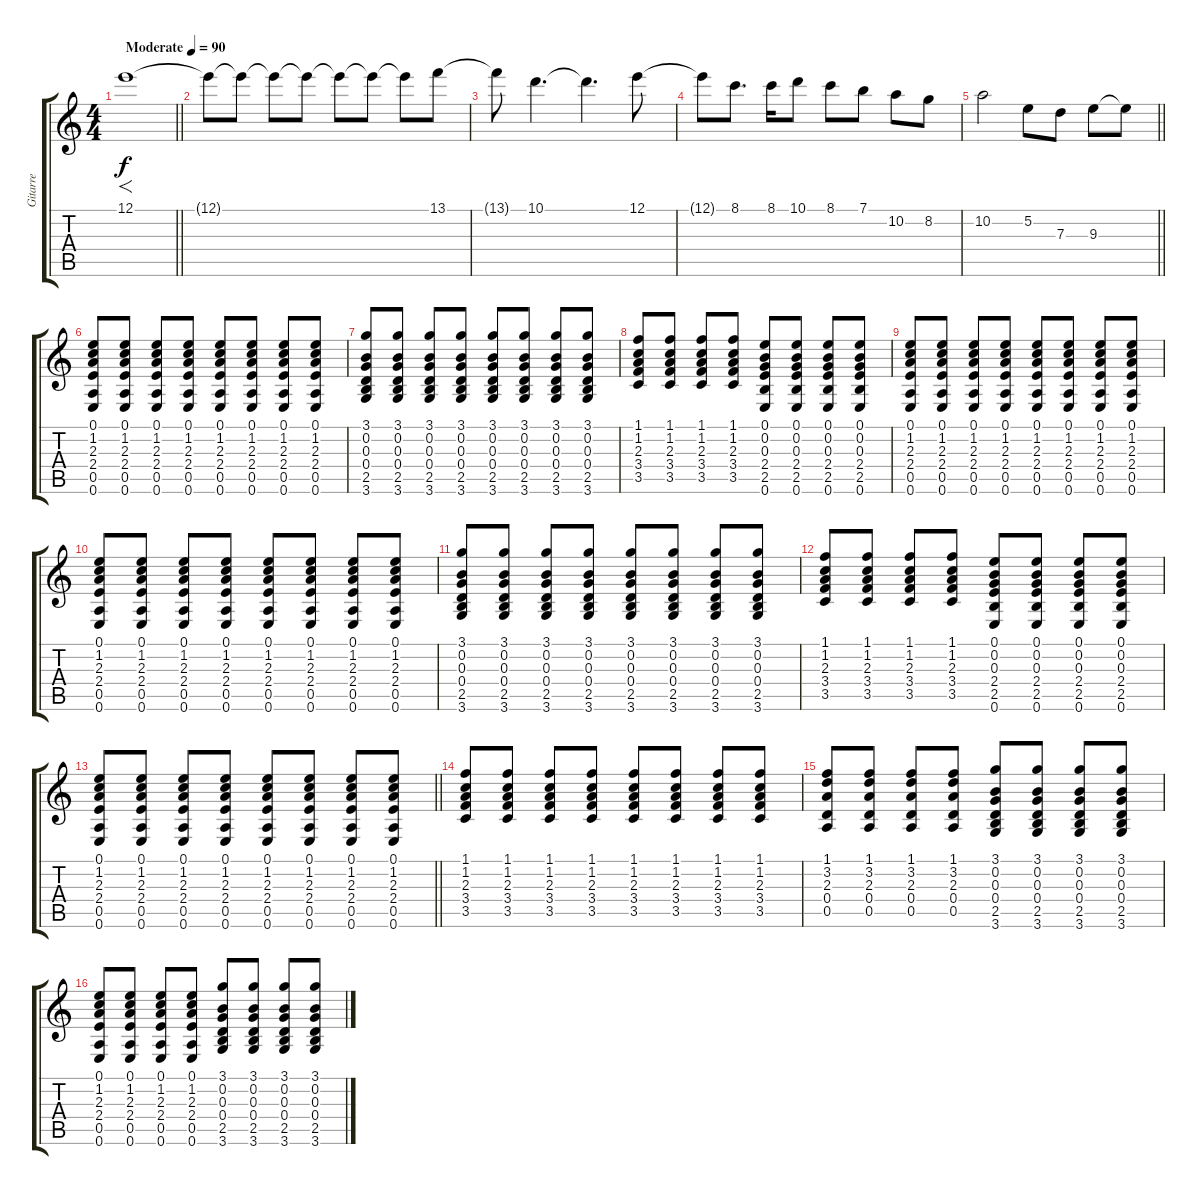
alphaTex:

\track ("Gitarre" "Gitarre") {instrument overdrivenguitar}
\staff {score tabs}
\tuning (E4 B3 G3 D3 A2 E2) {hide}
\ts (4 4)
\tempo (90 "Moderate")
\clef g2
\barLineRight lightlight
\ks c
12.1.1{f dy f instrument overdrivenguitar} |
12.1{t}.8 12.1{t}.8 12.1{t}.8 12.1{t}.8 12.1{t}.8 12.1{t}.8 12.1{t}.8 13.1.8 |
13.1{t}.8 10.1.4{d} 10.1{t}.4{d} 12.1.8 |
12.1{t}.8 8.1.8{d} 8.1.16 10.1.8 8.1.8 7.1.8 10.2.8 8.2.8 |
\barLineRight lightlight
10.2.2 5.2.8 7.3.8 9.3.8 9.3{t}.8 |
(0.1 1.2 2.3 2.4 0.5 0.6).8 (0.1 1.2 2.3 2.4 0.5 0.6).8 (0.1 1.2 2.3 2.4 0.5 0.6).8 (0.1 1.2 2.3 2.4 0.5 0.6).8 (0.1 1.2 2.3 2.4 0.5 0.6).8 (0.1 1.2 2.3 2.4 0.5 0.6).8 (0.1 1.2 2.3 2.4 0.5 0.6).8 (0.1 1.2 2.3 2.4 0.5 0.6).8 |
(3.1 0.2 0.3 0.4 2.5 3.6).8 (3.1 0.2 0.3 0.4 2.5 3.6).8 (3.1 0.2 0.3 0.4 2.5 3.6).8 (3.1 0.2 0.3 0.4 2.5 3.6).8 (3.1 0.2 0.3 0.4 2.5 3.6).8 (3.1 0.2 0.3 0.4 2.5 3.6).8 (3.1 0.2 0.3 0.4 2.5 3.6).8 (3.1 0.2 0.3 0.4 2.5 3.6).8 |
(1.1 1.2 2.3 3.4 3.5).8 (1.1 1.2 2.3 3.4 3.5).8 (1.1 1.2 2.3 3.4 3.5).8 (1.1 1.2 2.3 3.4 3.5).8 (0.1 0.2 0.3 2.4 2.5 0.6).8 (0.1 0.2 0.3 2.4 2.5 0.6).8 (0.1 0.2 0.3 2.4 2.5 0.6).8 (0.1 0.2 0.3 2.4 2.5 0.6).8 |
(0.1 1.2 2.3 2.4 0.5 0.6).8 (0.1 1.2 2.3 2.4 0.5 0.6).8 (0.1 1.2 2.3 2.4 0.5 0.6).8 (0.1 1.2 2.3 2.4 0.5 0.6).8 (0.1 1.2 2.3 2.4 0.5 0.6).8 (0.1 1.2 2.3 2.4 0.5 0.6).8 (0.1 1.2 2.3 2.4 0.5 0.6).8 (0.1 1.2 2.3 2.4 0.5 0.6).8 |
(0.1 1.2 2.3 2.4 0.5 0.6).8 (0.1 1.2 2.3 2.4 0.5 0.6).8 (0.1 1.2 2.3 2.4 0.5 0.6).8 (0.1 1.2 2.3 2.4 0.5 0.6).8 (0.1 1.2 2.3 2.4 0.5 0.6).8 (0.1 1.2 2.3 2.4 0.5 0.6).8 (0.1 1.2 2.3 2.4 0.5 0.6).8 (0.1 1.2 2.3 2.4 0.5 0.6).8 |
(3.1 0.2 0.3 0.4 2.5 3.6).8 (3.1 0.2 0.3 0.4 2.5 3.6).8 (3.1 0.2 0.3 0.4 2.5 3.6).8 (3.1 0.2 0.3 0.4 2.5 3.6).8 (3.1 0.2 0.3 0.4 2.5 3.6).8 (3.1 0.2 0.3 0.4 2.5 3.6).8 (3.1 0.2 0.3 0.4 2.5 3.6).8 (3.1 0.2 0.3 0.4 2.5 3.6).8 |
(1.1 1.2 2.3 3.4 3.5).8 (1.1 1.2 2.3 3.4 3.5).8 (1.1 1.2 2.3 3.4 3.5).8 (1.1 1.2 2.3 3.4 3.5).8 (0.1 0.2 0.3 2.4 2.5 0.6).8 (0.1 0.2 0.3 2.4 2.5 0.6).8 (0.1 0.2 0.3 2.4 2.5 0.6).8 (0.1 0.2 0.3 2.4 2.5 0.6).8 |
\barLineRight lightlight
(0.1 1.2 2.3 2.4 0.5 0.6).8 (0.1 1.2 2.3 2.4 0.5 0.6).8 (0.1 1.2 2.3 2.4 0.5 0.6).8 (0.1 1.2 2.3 2.4 0.5 0.6).8 (0.1 1.2 2.3 2.4 0.5 0.6).8 (0.1 1.2 2.3 2.4 0.5 0.6).8 (0.1 1.2 2.3 2.4 0.5 0.6).8 (0.1 1.2 2.3 2.4 0.5 0.6).8 |
(1.1 1.2 2.3 3.4 3.5).8 (1.1 1.2 2.3 3.4 3.5).8 (1.1 1.2 2.3 3.4 3.5).8 (1.1 1.2 2.3 3.4 3.5).8 (1.1 1.2 2.3 3.4 3.5).8 (1.1 1.2 2.3 3.4 3.5).8 (1.1 1.2 2.3 3.4 3.5).8 (1.1 1.2 2.3 3.4 3.5).8 |
(1.1 3.2 2.3 0.4 0.5).8 (1.1 3.2 2.3 0.4 0.5).8 (1.1 3.2 2.3 0.4 0.5).8 (1.1 3.2 2.3 0.4 0.5).8 (3.1 0.2 0.3 0.4 2.5 3.6).8 (3.1 0.2 0.3 0.4 2.5 3.6).8 (3.1 0.2 0.3 0.4 2.5 3.6).8 (3.1 0.2 0.3 0.4 2.5 3.6).8 |
(0.1 1.2 2.3 2.4 0.5 0.6).8 (0.1 1.2 2.3 2.4 0.5 0.6).8 (0.1 1.2 2.3 2.4 0.5 0.6).8 (0.1 1.2 2.3 2.4 0.5 0.6).8 (3.1 0.2 0.3 0.4 2.5 3.6).8 (3.1 0.2 0.3 0.4 2.5 3.6).8 (3.1 0.2 0.3 0.4 2.5 3.6).8 (3.1 0.2 0.3 0.4 2.5 3.6).8
